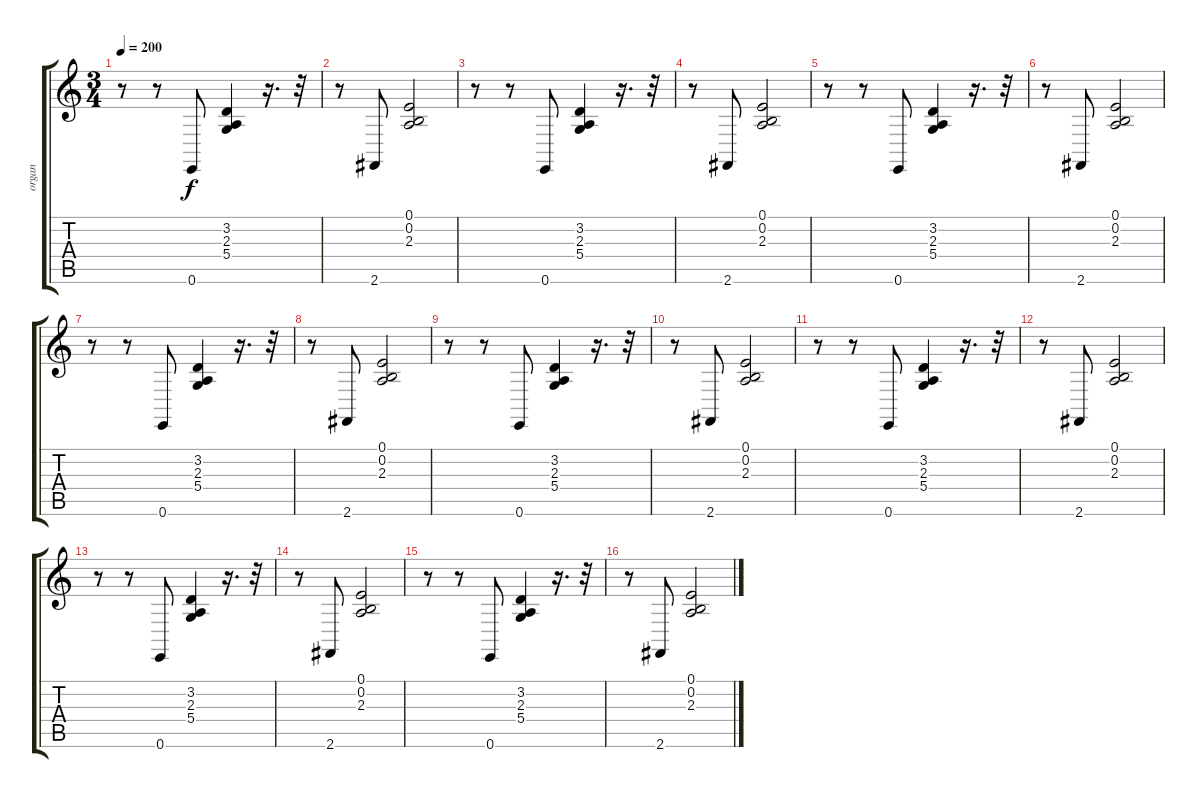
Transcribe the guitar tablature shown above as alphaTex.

\track ("organ" "organ") {instrument rockorgan}
\staff {score tabs}
\tuning (E4 B3 G3 D3 A2 E2) {hide}
\ts (3 4)
\tempo 200
\clef g2
\ks c
r.8{dy f} r.8 0.6.8 (3.2 2.3 5.4).4 r.16{d} r.32 |
r.8 2.6.8 (0.1 0.2 2.3).2 |
r.8 r.8 0.6.8 (3.2 2.3 5.4).4 r.16{d} r.32 |
r.8 2.6.8 (0.1 0.2 2.3).2 |
r.8 r.8 0.6.8 (3.2 2.3 5.4).4 r.16{d} r.32 |
r.8 2.6.8 (0.1 0.2 2.3).2 |
r.8 r.8 0.6.8 (3.2 2.3 5.4).4 r.16{d} r.32 |
r.8 2.6.8 (0.1 0.2 2.3).2 |
r.8 r.8 0.6.8 (3.2 2.3 5.4).4 r.16{d} r.32 |
r.8 2.6.8 (0.1 0.2 2.3).2 |
r.8 r.8 0.6.8 (3.2 2.3 5.4).4 r.16{d} r.32 |
r.8 2.6.8 (0.1 0.2 2.3).2 |
r.8 r.8 0.6.8 (3.2 2.3 5.4).4 r.16{d} r.32 |
r.8 2.6.8 (0.1 0.2 2.3).2 |
r.8 r.8 0.6.8 (3.2 2.3 5.4).4 r.16{d} r.32 |
r.8 2.6.8 (0.1 0.2 2.3).2
